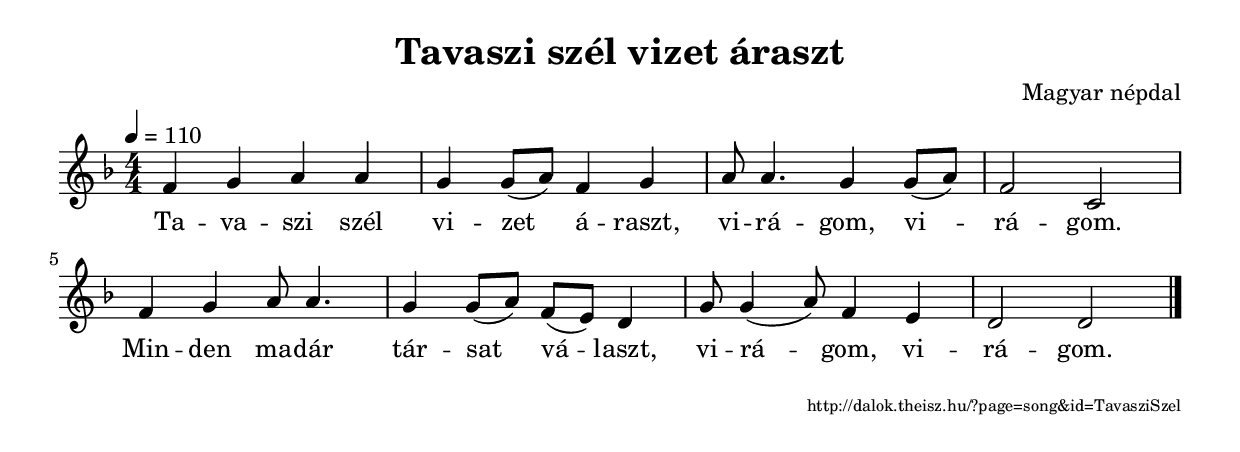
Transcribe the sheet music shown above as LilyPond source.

\version "2.10.33"


\header {
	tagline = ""	title = "Tavaszi szél vizet áraszt"
	composer = "Magyar népdal"
}

VoiceA = { \key d \minor \override Staff.TimeSignature #'style = #'()  \time 4/4 \tempo 4=110
	\relative f' { f4 g a a g g8( a) f4 g
a8 a4. g4 g8( a) f2 c
f4 g a8 a4. g4 g8( a) f8( e) d4
g8 g4( a8) f4 e d2 d \bar "|."
	}
}
SplitLyricsA = \lyricmode { 
Ta -- va -- szi szél vi -- zet á -- raszt,
vi -- rá -- gom, vi -- rá -- gom.
Min -- den ma -- dár tár -- sat vá -- laszt,
vi -- rá -- gom, vi -- rá -- gom.
}
\score {
	<<
		\context Voice = songStaff { \VoiceA }
		\lyricsto "songStaff" \new Lyrics \SplitLyricsA
	>>
	\layout {
		indent = #0
	}
}

\score {
	<<
		\context Voice = songStaff { \VoiceA }
	>>
	\midi {
	}
}

\markup { \fill-line { \hspace #1 \super http://dalok.theisz.hu/?page=song&id=TavasziSzel } }

\paper {
}
